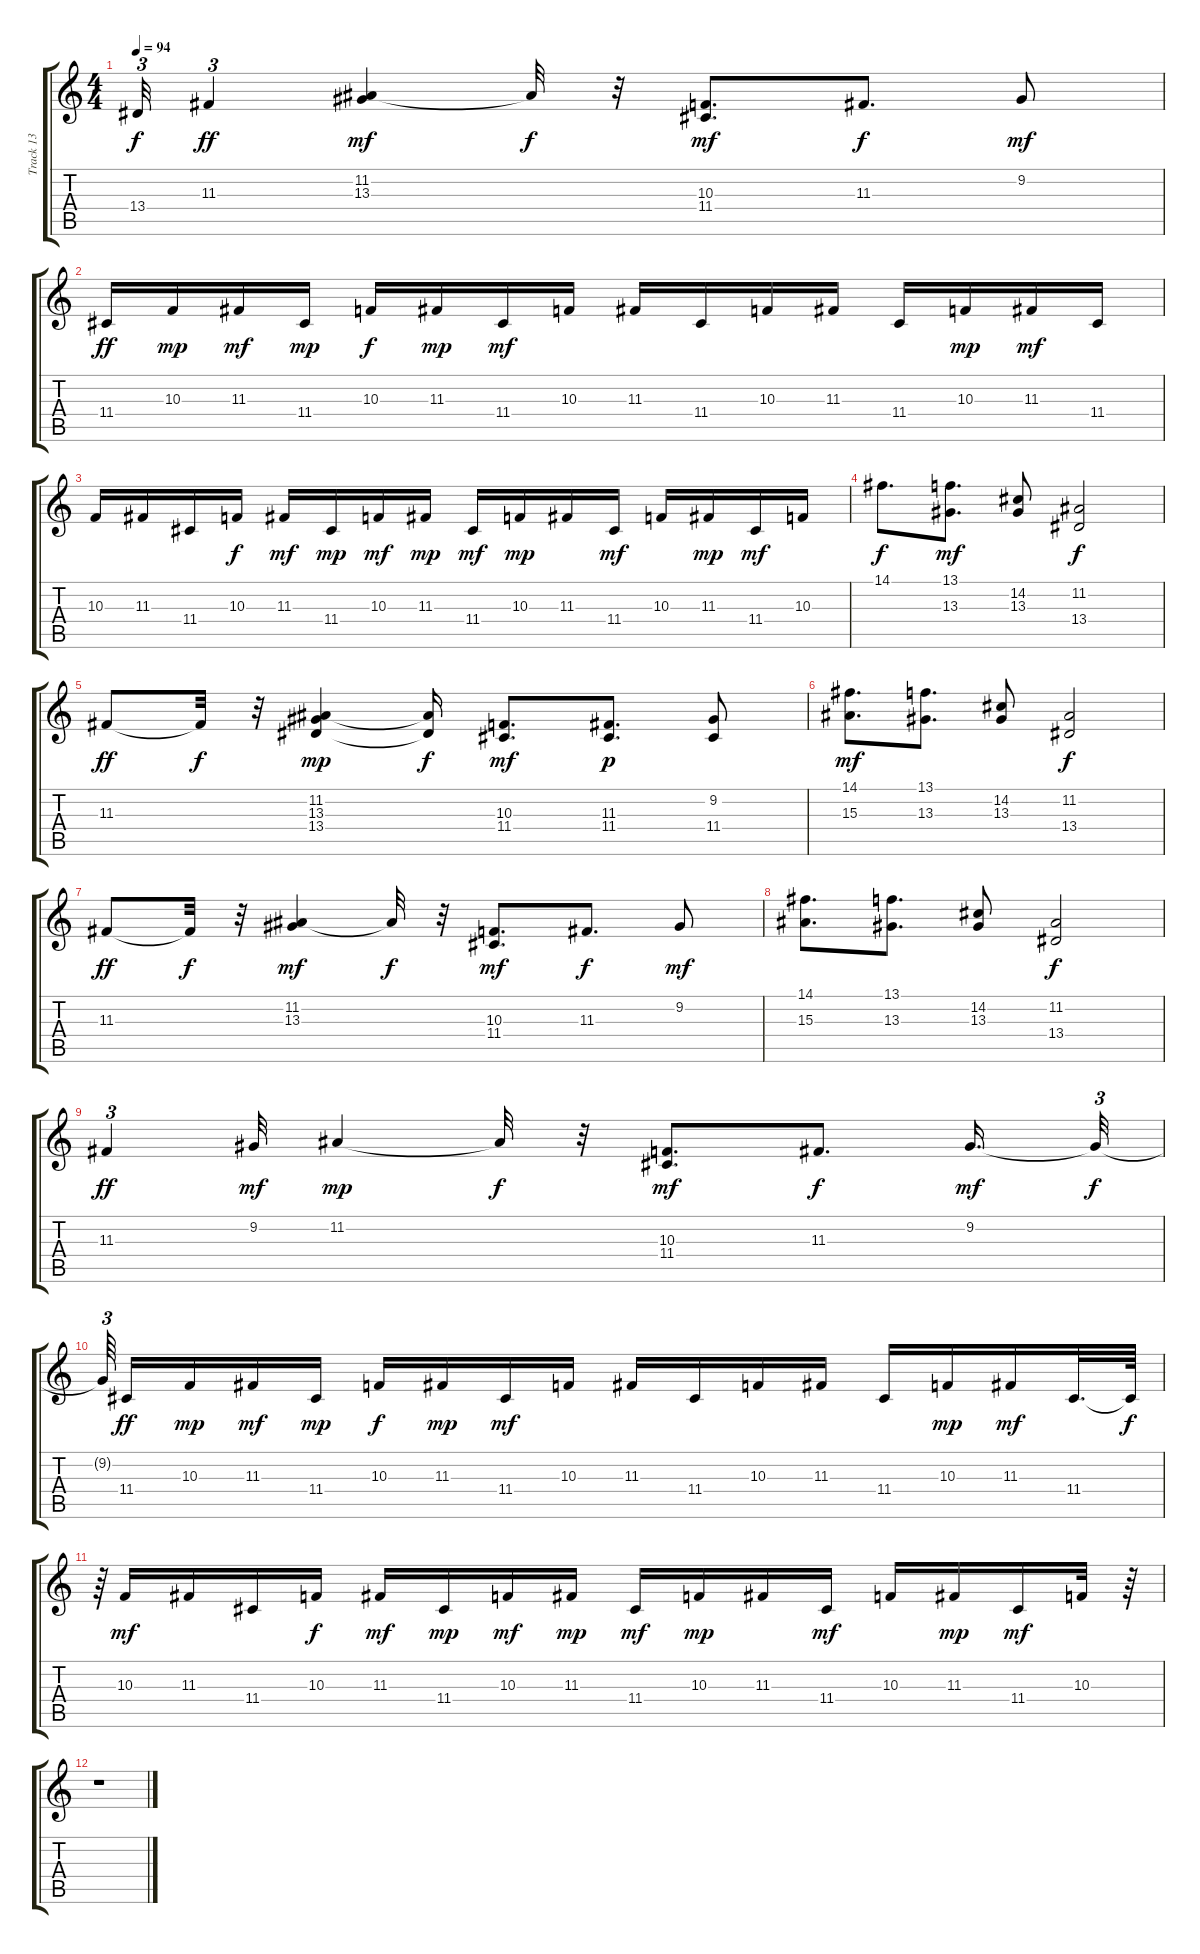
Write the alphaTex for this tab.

\track ("Track 13" "Track 13") {instrument orchestralharp}
\staff {score tabs}
\tuning (E4 B3 G3 D3 A2 E2) {hide}
\ts (4 4)
\tempo 94
\clef g2
\ks c
13.4{t}.32{tu (3 2) dy f} 11.3.4{tu (3 2) dy ff} (11.2 13.3).4{dy mf} 11.2{t}.32{dy f} r.32 (10.3 11.4).8{d dy mf} 11.3.8{d dy f} 9.2.8{dy mf} |
11.4.16{dy ff} 10.3.16{dy mp} 11.3.16{dy mf} 11.4.16{dy mp} 10.3.16{dy f} 11.3.16{dy mp} 11.4.16{dy mf} 10.3.16 11.3.16 11.4.16 10.3.16 11.3.16 11.4.16 10.3.16{dy mp} 11.3.16{dy mf} 11.4.16 |
10.3.16 11.3.16 11.4.16 10.3.16{dy f} 11.3.16{dy mf} 11.4.16{dy mp} 10.3.16{dy mf} 11.3.16{dy mp} 11.4.16{dy mf} 10.3.16{dy mp} 11.3.16 11.4.16{dy mf} 10.3.16 11.3.16{dy mp} 11.4.16{dy mf} 10.3.16 |
14.1.8{d dy f} (13.1 13.3).8{d dy mf} (14.2 13.3).8 (11.2 13.4).2{dy f} |
11.3.8{dy ff} 11.3{t}.32{dy f} r.32 (11.2 13.3 13.4).4{dy mp} (11.2{t} 13.4{t}).16{dy f} (10.3 11.4).8{d dy mf} (11.3 11.4).8{d dy p} (9.2 11.4).8 |
(14.1 15.3).8{d dy mf} (13.1 13.3).8{d} (14.2 13.3).8 (11.2 13.4).2{dy f} |
11.3.8{dy ff} 11.3{t}.32{dy f} r.32 (11.2 13.3).4{dy mf} 11.2{t}.32{dy f} r.32 (10.3 11.4).8{d dy mf} 11.3.8{d dy f} 9.2.8{dy mf} |
(14.1 15.3).8{d} (13.1 13.3).8{d} (14.2 13.3).8 (11.2 13.4).2{dy f} |
11.3.4{tu (3 2) dy ff} 9.2.32{dy mf} 11.2.4{dy mp} 11.2{t}.32{dy f} r.32 (10.3 11.4).8{d dy mf} 11.3.8{d dy f} 9.2.16{d dy mf} 9.2{t}.32{tu (3 2) dy f} |
9.2{t}.64{tu (3 2) beam splitsecondary} 11.4.16{dy ff} 10.3.16{dy mp} 11.3.16{dy mf} 11.4.16{dy mp} 10.3.16{dy f} 11.3.16{dy mp} 11.4.16{dy mf} 10.3.16 11.3.16 11.4.16 10.3.16 11.3.16 11.4.16 10.3.16{dy mp} 11.3.16{dy mf} 11.4.32{d} 11.4{t}.64{dy f} |
r.64{tu (3 2)} 10.3.16{dy mf} 11.3.16 11.4.16 10.3.16{dy f} 11.3.16{dy mf} 11.4.16{dy mp} 10.3.16{dy mf} 11.3.16{dy mp} 11.4.16{dy mf} 10.3.16{dy mp} 11.3.16 11.4.16{dy mf} 10.3.16 11.3.16{dy mp} 11.4.16{dy mf} 10.3.32 r.64 |
r.1
